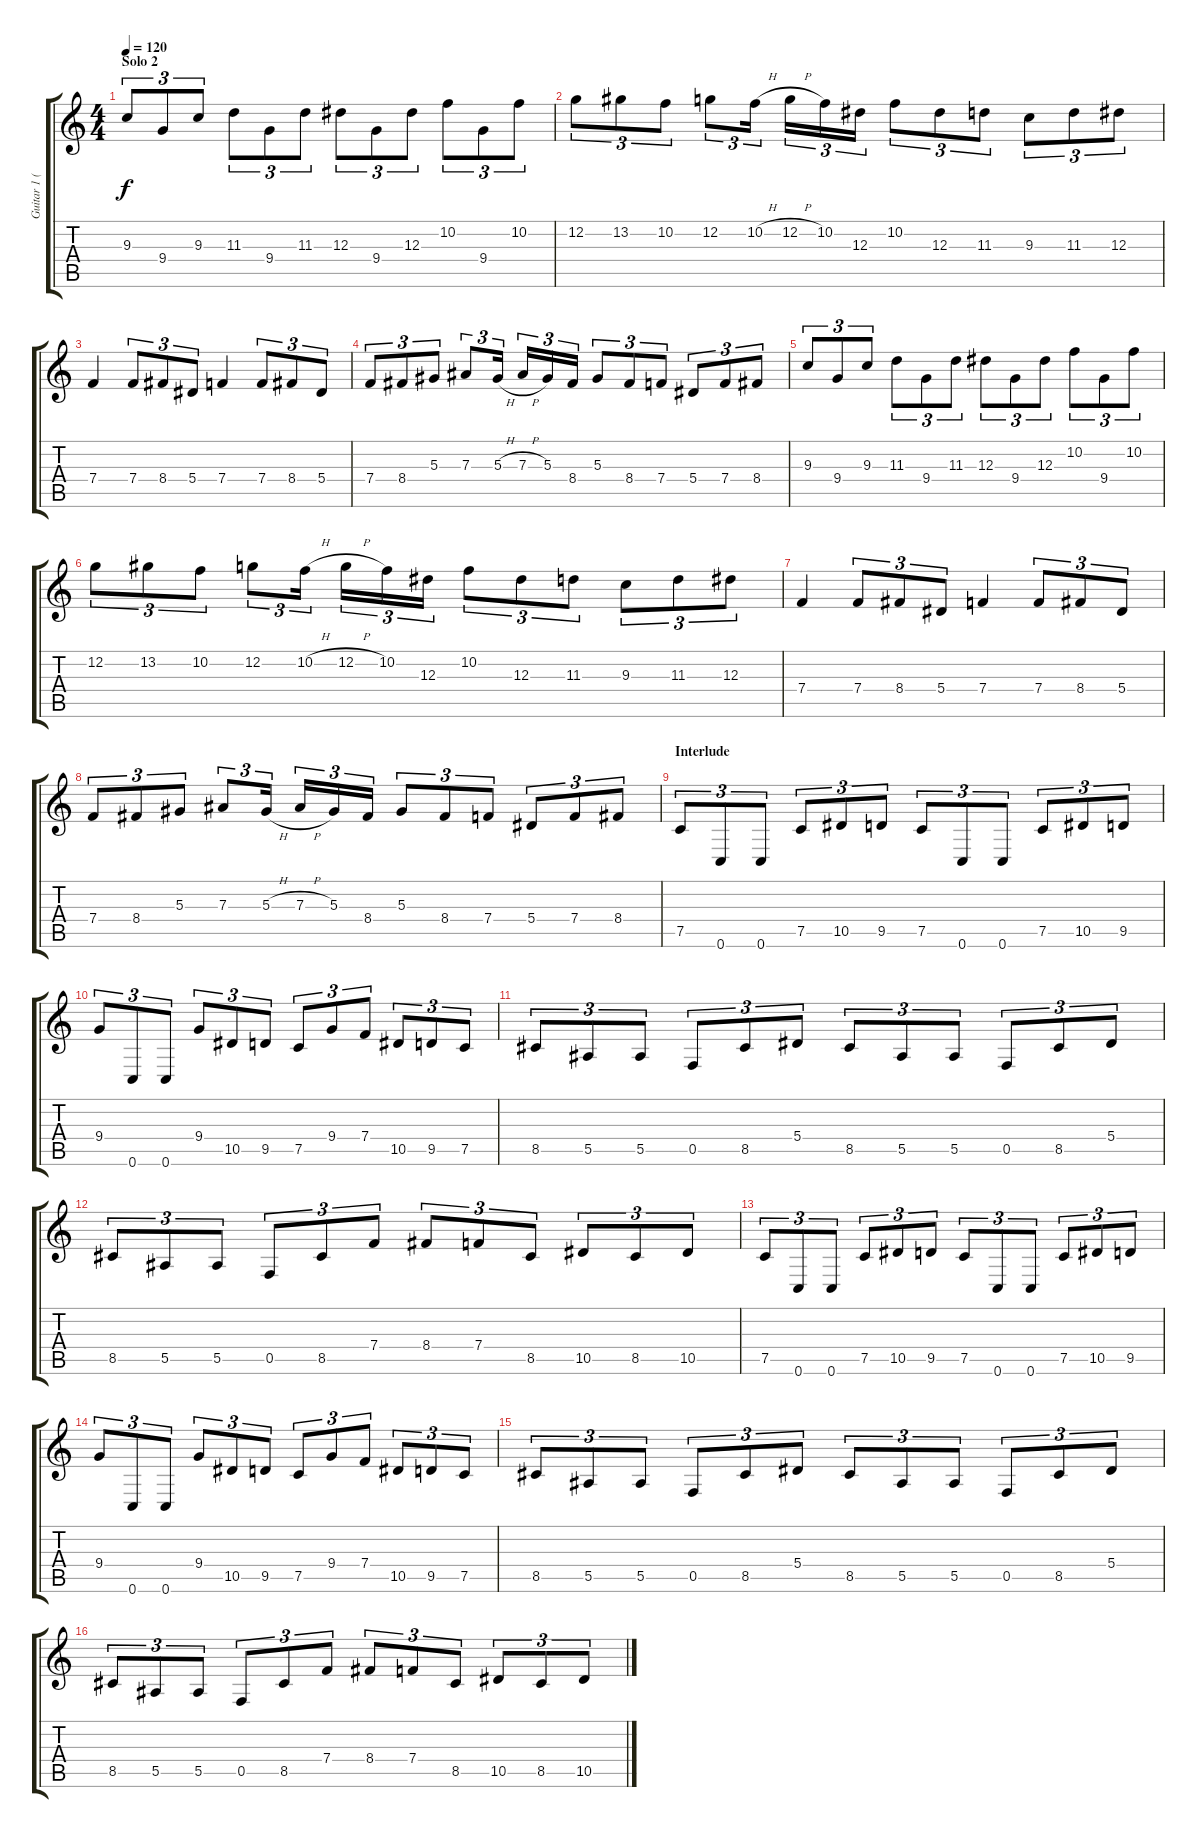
\track ("Guitar 1 (Lead)" "Guitar 1 (") {instrument overdrivenguitar}
\staff {score tabs}
\tuning (C4 G3 Eb3 Bb2 F2 C2) {hide}
\ts (4 4)
\section ("" "Solo 2")
\tempo 120
\clef g2
\ks c
9.3.8{tu (3 2) dy f volume 13} 9.4.8{tu (3 2)} 9.3.8{tu (3 2)} 11.3.8{tu (3 2)} 9.4.8{tu (3 2)} 11.3.8{tu (3 2)} 12.3.8{tu (3 2)} 9.4.8{tu (3 2)} 12.3.8{tu (3 2)} 10.2.8{tu (3 2)} 9.4.8{tu (3 2)} 10.2.8{tu (3 2)} |
12.2.8{tu (3 2)} 13.2.8{tu (3 2)} 10.2.8{tu (3 2)} 12.2.8{tu (3 2)} 10.2{h}.16{tu (3 2)} 12.2{h}.16{tu (3 2)} 10.2.16{tu (3 2)} 12.3.16{tu (3 2)} 10.2.8{tu (3 2)} 12.3.8{tu (3 2)} 11.3.8{tu (3 2)} 9.3.8{tu (3 2)} 11.3.8{tu (3 2)} 12.3.8{tu (3 2)} |
7.4.4 7.4.8{tu (3 2)} 8.4.8{tu (3 2)} 5.4.8{tu (3 2)} 7.4.4 7.4.8{tu (3 2)} 8.4.8{tu (3 2)} 5.4.8{tu (3 2)} |
7.4.8{tu (3 2)} 8.4.8{tu (3 2)} 5.3.8{tu (3 2)} 7.3.8{tu (3 2)} 5.3{h}.16{tu (3 2)} 7.3{h}.16{tu (3 2)} 5.3.16{tu (3 2)} 8.4.16{tu (3 2)} 5.3.8{tu (3 2)} 8.4.8{tu (3 2)} 7.4.8{tu (3 2)} 5.4.8{tu (3 2)} 7.4.8{tu (3 2)} 8.4.8{tu (3 2)} |
9.3.8{tu (3 2)} 9.4.8{tu (3 2)} 9.3.8{tu (3 2)} 11.3.8{tu (3 2)} 9.4.8{tu (3 2)} 11.3.8{tu (3 2)} 12.3.8{tu (3 2)} 9.4.8{tu (3 2)} 12.3.8{tu (3 2)} 10.2.8{tu (3 2)} 9.4.8{tu (3 2)} 10.2.8{tu (3 2)} |
12.2.8{tu (3 2)} 13.2.8{tu (3 2)} 10.2.8{tu (3 2)} 12.2.8{tu (3 2)} 10.2{h}.16{tu (3 2)} 12.2{h}.16{tu (3 2)} 10.2.16{tu (3 2)} 12.3.16{tu (3 2)} 10.2.8{tu (3 2)} 12.3.8{tu (3 2)} 11.3.8{tu (3 2)} 9.3.8{tu (3 2)} 11.3.8{tu (3 2)} 12.3.8{tu (3 2)} |
7.4.4 7.4.8{tu (3 2)} 8.4.8{tu (3 2)} 5.4.8{tu (3 2)} 7.4.4 7.4.8{tu (3 2)} 8.4.8{tu (3 2)} 5.4.8{tu (3 2)} |
7.4.8{tu (3 2)} 8.4.8{tu (3 2)} 5.3.8{tu (3 2)} 7.3.8{tu (3 2)} 5.3{h}.16{tu (3 2)} 7.3{h}.16{tu (3 2)} 5.3.16{tu (3 2)} 8.4.16{tu (3 2)} 5.3.8{tu (3 2)} 8.4.8{tu (3 2)} 7.4.8{tu (3 2)} 5.4.8{tu (3 2)} 7.4.8{tu (3 2)} 8.4.8{tu (3 2)} |
\section ("" "Interlude")
7.5.8{tu (3 2) volume 16} 0.6.8{tu (3 2)} 0.6.8{tu (3 2)} 7.5.8{tu (3 2)} 10.5.8{tu (3 2)} 9.5.8{tu (3 2)} 7.5.8{tu (3 2)} 0.6.8{tu (3 2)} 0.6.8{tu (3 2)} 7.5.8{tu (3 2)} 10.5.8{tu (3 2)} 9.5.8{tu (3 2)} |
9.4.8{tu (3 2)} 0.6.8{tu (3 2)} 0.6.8{tu (3 2)} 9.4.8{tu (3 2)} 10.5.8{tu (3 2)} 9.5.8{tu (3 2)} 7.5.8{tu (3 2)} 9.4.8{tu (3 2)} 7.4.8{tu (3 2)} 10.5.8{tu (3 2)} 9.5.8{tu (3 2)} 7.5.8{tu (3 2)} |
8.5.8{tu (3 2)} 5.5.8{tu (3 2)} 5.5.8{tu (3 2)} 0.5.8{tu (3 2)} 8.5.8{tu (3 2)} 5.4.8{tu (3 2)} 8.5.8{tu (3 2)} 5.5.8{tu (3 2)} 5.5.8{tu (3 2)} 0.5.8{tu (3 2)} 8.5.8{tu (3 2)} 5.4.8{tu (3 2)} |
8.5.8{tu (3 2)} 5.5.8{tu (3 2)} 5.5.8{tu (3 2)} 0.5.8{tu (3 2)} 8.5.8{tu (3 2)} 7.4.8{tu (3 2)} 8.4.8{tu (3 2)} 7.4.8{tu (3 2)} 8.5.8{tu (3 2)} 10.5.8{tu (3 2)} 8.5.8{tu (3 2)} 10.5.8{tu (3 2)} |
7.5.8{tu (3 2)} 0.6.8{tu (3 2)} 0.6.8{tu (3 2)} 7.5.8{tu (3 2)} 10.5.8{tu (3 2)} 9.5.8{tu (3 2)} 7.5.8{tu (3 2)} 0.6.8{tu (3 2)} 0.6.8{tu (3 2)} 7.5.8{tu (3 2)} 10.5.8{tu (3 2)} 9.5.8{tu (3 2)} |
9.4.8{tu (3 2)} 0.6.8{tu (3 2)} 0.6.8{tu (3 2)} 9.4.8{tu (3 2)} 10.5.8{tu (3 2)} 9.5.8{tu (3 2)} 7.5.8{tu (3 2)} 9.4.8{tu (3 2)} 7.4.8{tu (3 2)} 10.5.8{tu (3 2)} 9.5.8{tu (3 2)} 7.5.8{tu (3 2)} |
8.5.8{tu (3 2)} 5.5.8{tu (3 2)} 5.5.8{tu (3 2)} 0.5.8{tu (3 2)} 8.5.8{tu (3 2)} 5.4.8{tu (3 2)} 8.5.8{tu (3 2)} 5.5.8{tu (3 2)} 5.5.8{tu (3 2)} 0.5.8{tu (3 2)} 8.5.8{tu (3 2)} 5.4.8{tu (3 2)} |
8.5.8{tu (3 2)} 5.5.8{tu (3 2)} 5.5.8{tu (3 2)} 0.5.8{tu (3 2)} 8.5.8{tu (3 2)} 7.4.8{tu (3 2)} 8.4.8{tu (3 2)} 7.4.8{tu (3 2)} 8.5.8{tu (3 2)} 10.5.8{tu (3 2)} 8.5.8{tu (3 2)} 10.5.8{tu (3 2)}
